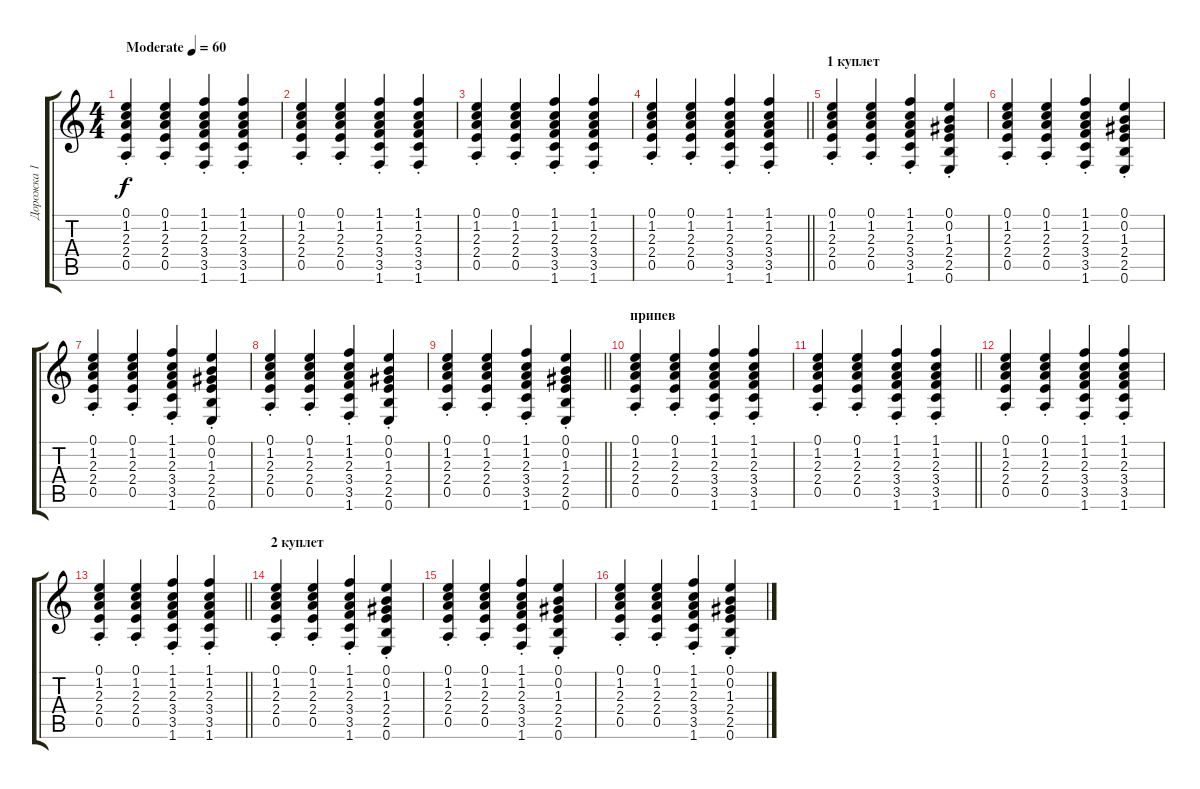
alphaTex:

\track ("Дорожка 1" "Дорожка 1") {instrument acousticguitarsteel}
\staff {score tabs}
\tuning (E4 B3 G3 D3 A2 E2) {hide}
\ts (4 4)
\tempo (60 "Moderate")
\clef g2
\ks c
(0.1 1.2{st} 2.3{st} 2.4{st} 0.5{st}).4{dy f instrument acousticguitarsteel} (0.1{st} 1.2{st} 2.3{st} 2.4{st} 0.5{st}).4 (1.1{st} 1.2{st} 2.3{st} 3.4{st} 3.5{st} 1.6{st}).4 (1.1{st} 1.2{st} 2.3{st} 3.4{st} 3.5{st} 1.6{st}).4 |
(0.1{st} 1.2{st} 2.3{st} 2.4{st} 0.5{st}).4 (0.1{st} 1.2{st} 2.3{st} 2.4{st} 0.5{st}).4 (1.1{st} 1.2{st} 2.3{st} 3.4{st} 3.5{st} 1.6{st}).4 (1.1{st} 1.2{st} 2.3{st} 3.4{st} 3.5{st} 1.6{st}).4 |
(0.1{st} 1.2{st} 2.3{st} 2.4{st} 0.5{st}).4 (0.1{st} 1.2{st} 2.3{st} 2.4{st} 0.5{st}).4 (1.1{st} 1.2{st} 2.3{st} 3.4{st} 3.5{st} 1.6{st}).4 (1.1{st} 1.2{st} 2.3{st} 3.4{st} 3.5{st} 1.6{st}).4 |
\barLineRight lightlight
(0.1{st} 1.2{st} 2.3{st} 2.4{st} 0.5{st}).4 (0.1{st} 1.2{st} 2.3{st} 2.4{st} 0.5{st}).4 (1.1{st} 1.2{st} 2.3{st} 3.4{st} 3.5{st} 1.6{st}).4 (1.1{st} 1.2{st} 2.3{st} 3.4{st} 3.5{st} 1.6{st}).4 |
\section ("" "1 куплет")
(0.1{st} 1.2{st} 2.3{st} 2.4{st} 0.5{st}).4 (0.1{st} 1.2{st} 2.3{st} 2.4{st} 0.5{st}).4 (1.1{st} 1.2{st} 2.3{st} 3.4{st} 3.5{st} 1.6{st}).4 (0.1{st} 0.2{st} 1.3{st} 2.4{st} 2.5{st} 0.6{st}).4 |
(0.1{st} 1.2{st} 2.3{st} 2.4{st} 0.5{st}).4 (0.1{st} 1.2{st} 2.3{st} 2.4{st} 0.5{st}).4 (1.1{st} 1.2{st} 2.3{st} 3.4{st} 3.5{st} 1.6{st}).4 (0.1{st} 0.2{st} 1.3{st} 2.4{st} 2.5{st} 0.6{st}).4 |
(0.1{st} 1.2{st} 2.3{st} 2.4{st} 0.5{st}).4 (0.1{st} 1.2{st} 2.3{st} 2.4{st} 0.5{st}).4 (1.1{st} 1.2{st} 2.3{st} 3.4{st} 3.5{st} 1.6{st}).4 (0.1{st} 0.2{st} 1.3{st} 2.4{st} 2.5{st} 0.6{st}).4 |
(0.1{st} 1.2{st} 2.3{st} 2.4{st} 0.5{st}).4 (0.1{st} 1.2{st} 2.3{st} 2.4{st} 0.5{st}).4 (1.1{st} 1.2{st} 2.3{st} 3.4{st} 3.5{st} 1.6{st}).4 (0.1{st} 0.2{st} 1.3{st} 2.4{st} 2.5{st} 0.6{st}).4 |
\barLineRight lightlight
(0.1{st} 1.2{st} 2.3{st} 2.4{st} 0.5{st}).4 (0.1{st} 1.2{st} 2.3{st} 2.4{st} 0.5{st}).4 (1.1{st} 1.2{st} 2.3{st} 3.4{st} 3.5{st} 1.6{st}).4 (0.1{st} 0.2{st} 1.3{st} 2.4{st} 2.5{st} 0.6{st}).4 |
\section ("" "припев")
(0.1{st} 1.2{st} 2.3{st} 2.4{st} 0.5{st}).4 (0.1{st} 1.2{st} 2.3{st} 2.4{st} 0.5{st}).4 (1.1{st} 1.2{st} 2.3{st} 3.4{st} 3.5{st} 1.6{st}).4 (1.1{st} 1.2{st} 2.3{st} 3.4{st} 3.5{st} 1.6{st}).4 |
\barLineRight lightlight
(0.1{st} 1.2{st} 2.3{st} 2.4{st} 0.5{st}).4 (0.1{st} 1.2{st} 2.3{st} 2.4{st} 0.5{st}).4 (1.1{st} 1.2{st} 2.3{st} 3.4{st} 3.5{st} 1.6{st}).4 (1.1{st} 1.2{st} 2.3{st} 3.4{st} 3.5{st} 1.6{st}).4 |
(0.1{st} 1.2{st} 2.3{st} 2.4{st} 0.5{st}).4 (0.1{st} 1.2{st} 2.3{st} 2.4{st} 0.5{st}).4 (1.1{st} 1.2{st} 2.3{st} 3.4{st} 3.5{st} 1.6{st}).4 (1.1{st} 1.2{st} 2.3{st} 3.4{st} 3.5{st} 1.6{st}).4 |
\barLineRight lightlight
(0.1{st} 1.2{st} 2.3{st} 2.4{st} 0.5{st}).4 (0.1{st} 1.2{st} 2.3{st} 2.4{st} 0.5{st}).4 (1.1{st} 1.2{st} 2.3{st} 3.4{st} 3.5{st} 1.6{st}).4 (1.1{st} 1.2{st} 2.3{st} 3.4{st} 3.5{st} 1.6{st}).4 |
\section ("" "2 куплет")
(0.1{st} 1.2{st} 2.3{st} 2.4{st} 0.5{st}).4 (0.1{st} 1.2{st} 2.3{st} 2.4{st} 0.5{st}).4 (1.1{st} 1.2{st} 2.3{st} 3.4{st} 3.5{st} 1.6{st}).4 (0.1{st} 0.2{st} 1.3{st} 2.4{st} 2.5{st} 0.6{st}).4 |
(0.1{st} 1.2{st} 2.3{st} 2.4{st} 0.5{st}).4 (0.1{st} 1.2{st} 2.3{st} 2.4{st} 0.5{st}).4 (1.1{st} 1.2{st} 2.3{st} 3.4{st} 3.5{st} 1.6{st}).4 (0.1{st} 0.2{st} 1.3{st} 2.4{st} 2.5{st} 0.6{st}).4 |
(0.1{st} 1.2{st} 2.3{st} 2.4{st} 0.5{st}).4 (0.1{st} 1.2{st} 2.3{st} 2.4{st} 0.5{st}).4 (1.1{st} 1.2{st} 2.3{st} 3.4{st} 3.5{st} 1.6{st}).4 (0.1{st} 0.2{st} 1.3{st} 2.4{st} 2.5{st} 0.6{st}).4
